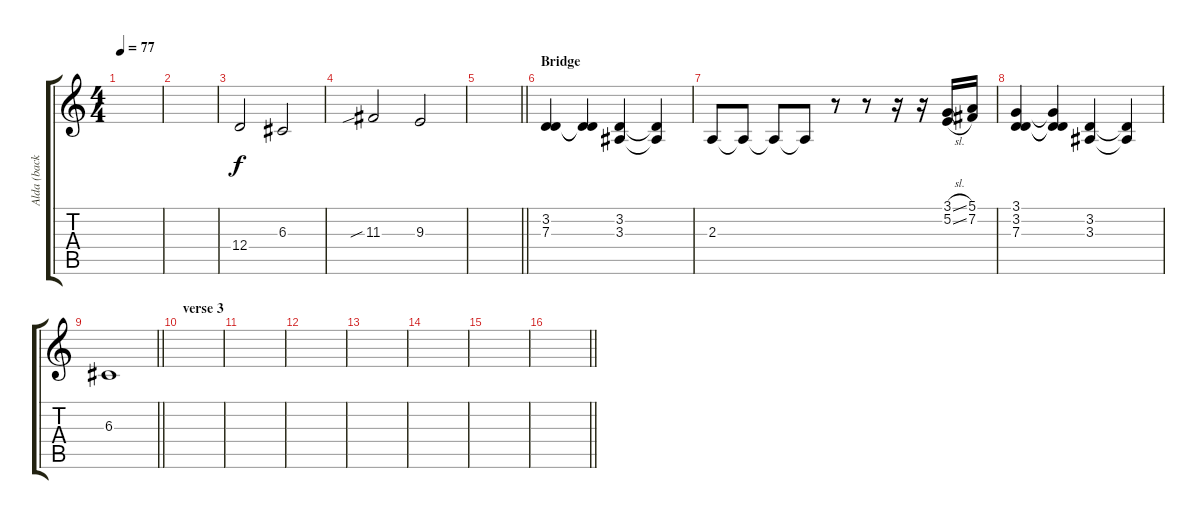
\track ("Alda (back vcl)" "Alda (back") {instrument choiraahs}
\staff {score tabs}
\tuning (E4 B3 G3 D3 A2 E2) {hide}
\ts (4 4)
\tempo 77
\clef g2
\ks c
|
|
12.4.2 6.3.2 |
11.3{sib}.2 9.3.2 |
\barLineRight lightlight
|
\section ("" "Bridge")
(3.2 7.3).4 (3.2{t} 7.3{t}).4 (3.2 3.3).4 (3.2{t} 3.3{t}).4 |
2.3.8 2.3{t}.8 2.3{t}.8 2.3{t}.8 r.8 r.8 r.16 r.16 (3.1{sl} 5.2{sl}).16 (5.1 7.2).16 |
(3.1 3.2 7.3).4 (3.1{t} 3.2{t} 7.3{t}).4 (3.2 3.3).4 (3.2{t} 3.3{t}).4 |
\barLineRight lightlight
6.3.1 |
\section ("" "verse 3")
|
|
|
|
|
|
\barLineRight lightlight
